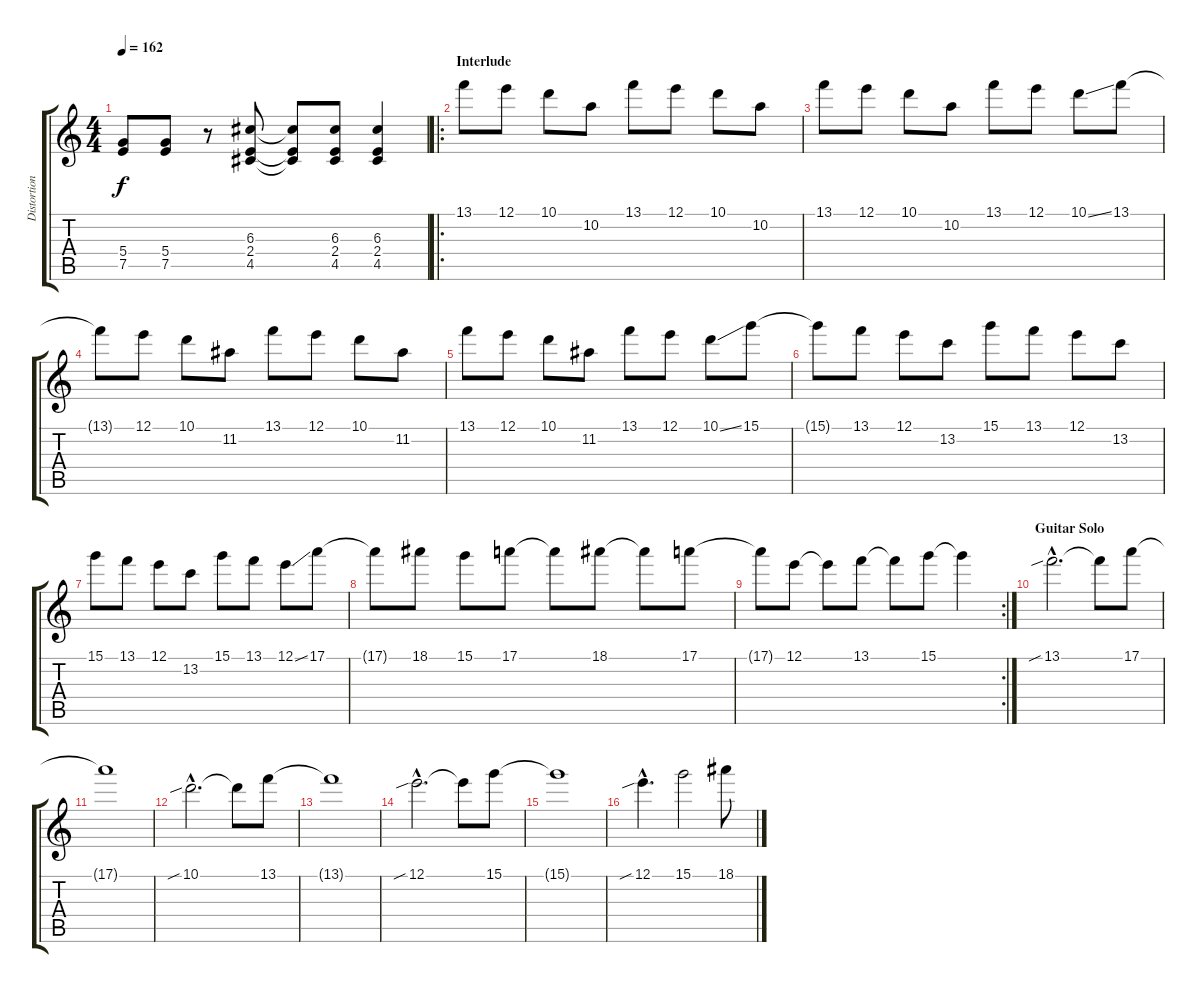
\track ("Distortion Guitar" "Distortion") {instrument distortionguitar}
\staff {score tabs}
\tuning (E4 B3 G3 D3 A2 D2) {hide}
\ts (4 4)
\tempo 162
\clef g2
\ks c
(5.4{t} 7.5{t}).8{dy f} (5.4 7.5).8 r.8 (6.3 2.4 4.5).8 (6.3{t} 2.4{t} 4.5{t}).8 (6.3 2.4 4.5).8 (6.3 2.4 4.5).4 |
\ro
\section ("" "Interlude")
13.1.8 12.1.8 10.1.8 10.2.8 13.1.8 12.1.8 10.1.8 10.2.8 |
13.1.8 12.1.8 10.1.8 10.2.8 13.1.8 12.1.8 10.1{ss}.8 13.1.8 |
13.1{t}.8 12.1.8 10.1.8 11.2.8 13.1.8 12.1.8 10.1.8 11.2.8 |
13.1.8 12.1.8 10.1.8 11.2.8 13.1.8 12.1.8 10.1{ss}.8 15.1.8 |
15.1{t}.8 13.1.8 12.1.8 13.2.8 15.1.8 13.1.8 12.1.8 13.2.8 |
15.1.8 13.1.8 12.1.8 13.2.8 15.1.8 13.1.8 12.1{ss}.8 17.1.8 |
17.1{t}.8 18.1.8 15.1.8 17.1.8 17.1{t}.8 18.1.8 18.1{t}.8 17.1.8 |
\rc 2
17.1{t}.8 12.1.8 12.1{t}.8 13.1.8 13.1{t}.8 15.1.8 15.1{t}.4 |
\section ("" "Guitar Solo")
13.1{sib hac}.2{d} 13.1{t}.8 17.1.8 |
17.1{t}.1 |
10.1{sib hac}.2{d} 10.1{t}.8 13.1.8 |
13.1{t}.1 |
12.1{sib hac}.2{d} 12.1{t}.8 15.1.8 |
15.1{t}.1 |
12.1{sib hac}.4{d} 15.1.2 18.1.8
